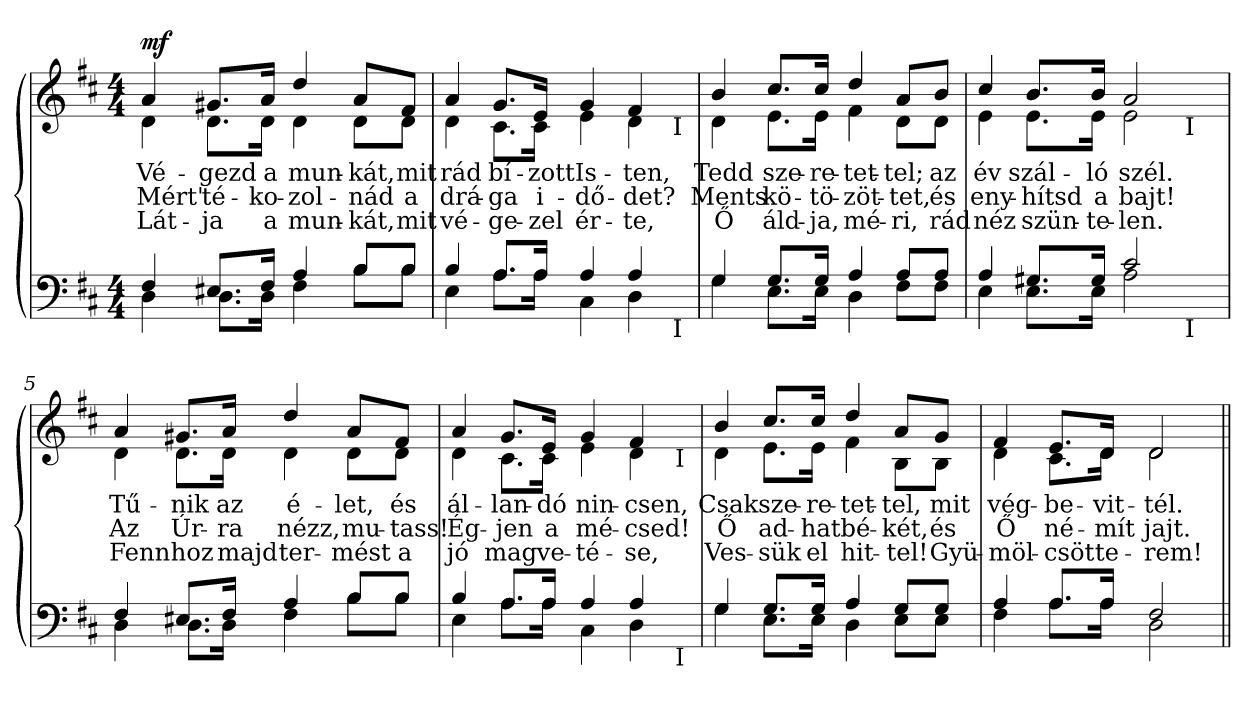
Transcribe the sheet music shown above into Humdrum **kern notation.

**kern	**kern	**text	**text	**text	**dynam
*part2	*part1	*part1	*part1	*part1	*part1
*staff2	*staff1	*staff1	*staff1	*staff1	*staff1
*clefF4	*clefG2	*	*	*	*
*k[f#c#]	*k[f#c#]	*	*	*	*
*b:	*b:	*	*	*	*
*M4/4	*M4/4	*	*	*	*
=1	=1	=1	=1	=1	=1
*^	*	*	*	*	*
!	!	!LO:TX:a:B:t=Andante	!	!	!	!
!	!	!	!LO:LY:b	!LO:LY:b	!LO:LY:b	!LO:DY:b
*	*	*^	*	*	*	*
4F#/	4D\	4a/	4d\	Vé-	Mért'	Lát-	mf
!	!	!	!	!LO:LY:b	!LO:LY:b	!LO:LY:b	!
8.E#X/L	8.D\L	8.g#X/L	8.d\L	-gezd	té-	-ja	.
!	!	!	!	!LO:LY:b	!LO:LY:b	!LO:LY:b	!
16F#/Jk	16D\Jk	16a/Jk	16d\Jk	a	-ko-	a	.
!	!	!	!	!LO:LY:b	!LO:LY:b	!LO:LY:b	!
4A/	4F#\	4dd/	4d\	mun-	-zol-	mun-	.
!	!	!	!	!LO:LY:b	!LO:LY:b	!LO:LY:b	!
8B/L	8B\L	8a/L	8d\L	-kát,	-nád	-kát,	.
!	!	!	!	!LO:LY:b	!LO:LY:b	!LO:LY:b	!
8B/J	8B\J	8f#/J	8d\J	mit	a	mit	.
*	*	*v	*v	*	*	*	*
=2	=2	=2	=2	=2	=2	=2
*	*	*^	*	*	*	*
!	!	!	!	!LO:LY:b	!LO:LY:b	!LO:LY:b	!
*	*^	*	*^	*	*	*	*
4B/	4E\	2ryy	4a/	4d\	2ryy	rád	drá-	vé-	.
!	!	!	!	!	!	!LO:LY:b	!LO:LY:b	!LO:LY:b	!
8.A/L	8.A\L	.	8.g/L	8.c#\L	.	bí-	-ga	-ge-	.
!	!	!	!	!	!	!LO:LY:b	!LO:LY:b	!LO:LY:b	!
16A/Jk	16A\Jk	.	16e/Jk	16c#\Jk	.	-zott	i-	-zel	.
!	!	!	!	!	!	!LO:LY:b	!LO:LY:b	!LO:LY:b	!
4A/	4C#\	4ryy	4g/	4e\	4ryy	Is-	-dő-	ér-	.
!	!	!	!	!	!	!LO:LY:b	!LO:LY:b	!LO:LY:b	!
4A/	4D\	8ryy	4f#/	4d\	8ryy	-ten,	-det?	-te,	.
.	.	32ryy	.	.	32ryy	.	.	.	.
!	!	!	!	!	!LO:TX:b:t=I	!	!	!	!
!	!	!LO:TX:b:t=I	!	!	!	!	!	!	!
.	.	16.ryy	.	.	16.ryy	.	.	.	.
*	*v	*v	*	*	*	*	*	*	*
*	*	*v	*v	*v	*	*	*	*
=3	=3	=3	=3	=3	=3	=3
*	*^	*^	*	*	*	*
*	*	*	*	*^	*	*	*	*
!	!	!	!	!	!	!LO:LY:b	!LO:LY:b	!LO:LY:b	!
*	*v	*v	*	*	*	*	*	*	*
*	*	*	*v	*v	*	*	*	*
4G/	4G\	4b/	4d\	Tedd	Ments	Ő	.
!	!	!	!	!LO:LY:b	!LO:LY:b	!LO:LY:b	!
8.G/L	8.E\L	8.cc#/L	8.e\L	sze-	kö-	áld-	.
!	!	!	!	!LO:LY:b	!LO:LY:b	!LO:LY:b	!
16G/Jk	16E\Jk	16cc#/Jk	16e\Jk	-re-	-tö-	-ja,	.
!	!	!	!	!LO:LY:b	!LO:LY:b	!LO:LY:b	!
4A/	4D\	4dd/	4f#\	-tet-	-zöt-	mé-	.
!	!	!	!	!LO:LY:b	!LO:LY:b	!LO:LY:b	!
8A/L	8F#\L	8a/L	8d\L	-tel;	-tet,	-ri,	.
!	!	!	!	!LO:LY:b	!LO:LY:b	!LO:LY:b	!
8A/J	8F#\J	8b/J	8d\J	az	és	rád	.
*	*	*v	*v	*	*	*	*
=4	=4	=4	=4	=4	=4	=4
*	*	*^	*	*	*	*
!	!	!	!	!LO:LY:b	!LO:LY:b	!LO:LY:b	!
*	*^	*	*^	*	*	*	*
4A/	4E\	2ryy	4cc#/	4e\	2ryy	év	eny-	néz	.
!	!	!	!	!	!	!LO:LY:b	!LO:LY:b	!LO:LY:b	!
8.G#X/L	8.E\L	.	8.b/L	8.e\L	.	szál-	-hítsd	szün-	.
!	!	!	!	!	!	!LO:LY:b	!LO:LY:b	!LO:LY:b	!
16G#/Jk	16E\Jk	.	16b/Jk	16e\Jk	.	-ló	a	-te-	.
!	!	!	!	!	!	!LO:LY:b	!LO:LY:b	!LO:LY:b	!
2c#/	2A\	4ryy	2a/	2e\	4ryy	szél.	bajt!	-len.	.
.	.	32ryy	.	.	32ryy	.	.	.	.
!	!	!	!	!	!LO:TX:b:t=I	!	!	!	!
!	!	!LO:TX:b:t=I	!	!	!	!	!	!	!
.	.	8..ryy	.	.	8..ryy	.	.	.	.
*	*v	*v	*	*	*	*	*	*	*
*	*	*v	*v	*v	*	*	*	*
!!LO:LB:g=z
=5	=5	=5	=5	=5	=5	=5
*	*^	*^	*	*	*	*
*	*	*	*	*^	*	*	*	*
!	!	!	!	!	!	!LO:LY:b	!LO:LY:b	!LO:LY:b	!
*	*v	*v	*	*	*	*	*	*	*
*	*	*	*v	*v	*	*	*	*
4F#/	4D\	4a/	4d\	Tű-	Az	Fenn	.
!	!	!	!	!LO:LY:b	!LO:LY:b	!LO:LY:b	!
8.E#X/L	8.D\L	8.g#X/L	8.d\L	-nik	Úr-	hoz	.
!	!	!	!	!LO:LY:b	!LO:LY:b	!LO:LY:b	!
16F#/Jk	16D\Jk	16a/Jk	16d\Jk	az	-ra	majd	.
!	!	!	!	!LO:LY:b	!LO:LY:b	!LO:LY:b	!
4A/	4F#\	4dd/	4d\	é-	nézz,	ter-	.
!	!	!	!	!LO:LY:b	!LO:LY:b	!LO:LY:b	!
8B/L	8B\L	8a/L	8d\L	-let,	mu-	-mést	.
!	!	!	!	!LO:LY:b	!LO:LY:b	!LO:LY:b	!
8B/J	8B\J	8f#/J	8d\J	és	-tass!	a	.
*	*	*v	*v	*	*	*	*
=6	=6	=6	=6	=6	=6	=6
*	*	*^	*	*	*	*
!	!	!	!	!LO:LY:b	!LO:LY:b	!LO:LY:b	!
*	*^	*	*^	*	*	*	*
4B/	4E\	2ryy	4a/	4d\	2ryy	ál-	Ég-	jó	.
!	!	!	!	!	!	!LO:LY:b	!LO:LY:b	!LO:LY:b	!
8.A/L	8.A\L	.	8.g/L	8.c#\L	.	-lan-	-jen	mag	.
!	!	!	!	!	!	!LO:LY:b	!LO:LY:b	!LO:LY:b	!
16A/Jk	16A\Jk	.	16e/Jk	16c#\Jk	.	-dó	a	ve-	.
!	!	!	!	!	!	!LO:LY:b	!LO:LY:b	!LO:LY:b	!
4A/	4C#\	4ryy	4g/	4e\	4ryy	nin-	mé-	-té-	.
!	!	!	!	!	!	!LO:LY:b	!LO:LY:b	!LO:LY:b	!
4A/	4D\	8ryy	4f#/	4d\	8ryy	-csen,	-csed!	-se,	.
.	.	32ryy	.	.	32ryy	.	.	.	.
!	!	!	!	!	!LO:TX:b:t=I	!	!	!	!
!	!	!LO:TX:b:t=I	!	!	!	!	!	!	!
.	.	16.ryy	.	.	16.ryy	.	.	.	.
*	*v	*v	*	*	*	*	*	*	*
*	*	*v	*v	*v	*	*	*	*
=7	=7	=7	=7	=7	=7	=7
*	*^	*^	*	*	*	*
*	*	*	*	*^	*	*	*	*
!	!	!	!	!	!	!LO:LY:b	!LO:LY:b	!LO:LY:b	!
*	*v	*v	*	*	*	*	*	*	*
*	*	*	*v	*v	*	*	*	*
4G/	4G\	4b/	4d\	Csak	Ő	Ves-	.
!	!	!	!	!LO:LY:b	!LO:LY:b	!LO:LY:b	!
8.G/L	8.E\L	8.cc#/L	8.e\L	sze-	ad-	-sük	.
!	!	!	!	!LO:LY:b	!LO:LY:b	!LO:LY:b	!
16G/Jk	16E\Jk	16cc#/Jk	16e\Jk	-re-	-hat	el	.
!	!	!	!	!LO:LY:b	!LO:LY:b	!LO:LY:b	!
4A/	4D\	4dd/	4f#\	-tet-	bé-	hit-	.
!	!	!	!	!LO:LY:b	!LO:LY:b	!LO:LY:b	!
8G/L	8E\L	8a/L	8B\L	-tel,	-két,	-tel!	.
!	!	!	!	!LO:LY:b	!LO:LY:b	!LO:LY:b	!
8G/J	8E\J	8g/J	8B\J	mit	és	Gyü-	.
=8	=8	=8	=8	=8	=8	=8	=8
!	!	!	!	!LO:LY:b	!LO:LY:b	!LO:LY:b	!
4A/	4F#\	4f#/	4d\	vég-	Ő	-möl-	.
!	!	!	!	!LO:LY:b	!LO:LY:b	!LO:LY:b	!
8.A/L	8.A\L	8.e/L	8.c#\L	-be-	né-	-csöt	.
!	!	!	!	!LO:LY:b	!LO:LY:b	!LO:LY:b	!
16A/Jk	16A\Jk	16d/Jk	16d\Jk	-vit-	-mít	te-	.
!	!	!	!	!LO:LY:b	!LO:LY:b	!LO:LY:b	!
2F#/	2D\	2d/	2d\	-tél.	jajt.	-rem!	.
*v	*v	*	*	*	*	*	*
*	*v	*v	*	*	*	*
=||	=||	=||	=||	=||	=||
*-	*-	*-	*-	*-	*-
